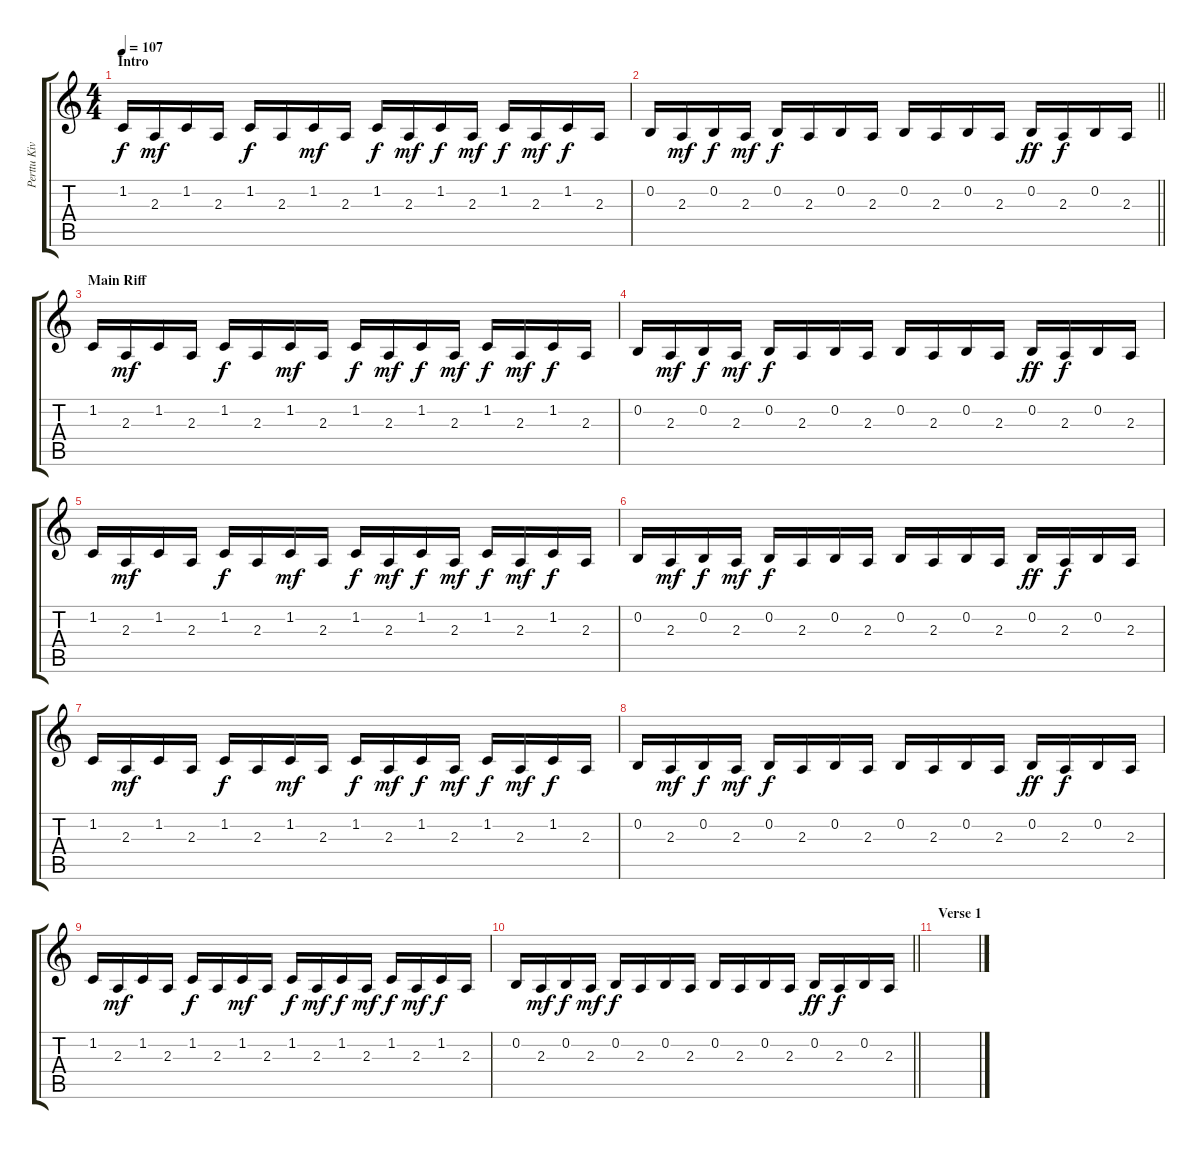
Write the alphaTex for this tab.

\track ("Perttu Kivilaakso" "Perttu Kiv") {instrument cello}
\staff {score tabs}
\tuning (E4 B3 G3 D3 A2 E2) {hide}
\ts (4 4)
\section ("" "Intro")
\tempo 107
\clef g2
\ks c
1.2.16{dy f instrument cello} 2.3.16{dy mf} 1.2.16 2.3.16 1.2.16{dy f} 2.3.16 1.2.16{dy mf} 2.3.16 1.2.16{dy f} 2.3.16{dy mf} 1.2.16{dy f} 2.3.16{dy mf} 1.2.16{dy f} 2.3.16{dy mf} 1.2.16{dy f} 2.3.16 |
\barLineRight lightlight
0.2.16 2.3.16{dy mf} 0.2.16{dy f} 2.3.16{dy mf} 0.2.16{dy f} 2.3.16 0.2.16 2.3.16 0.2.16 2.3.16 0.2.16 2.3.16 0.2.16{dy ff} 2.3.16{dy f} 0.2.16 2.3.16 |
\section ("" "Main Riff")
1.2.16 2.3.16{dy mf} 1.2.16 2.3.16 1.2.16{dy f} 2.3.16 1.2.16{dy mf} 2.3.16 1.2.16{dy f} 2.3.16{dy mf} 1.2.16{dy f} 2.3.16{dy mf} 1.2.16{dy f} 2.3.16{dy mf} 1.2.16{dy f} 2.3.16 |
0.2.16 2.3.16{dy mf} 0.2.16{dy f} 2.3.16{dy mf} 0.2.16{dy f} 2.3.16 0.2.16 2.3.16 0.2.16 2.3.16 0.2.16 2.3.16 0.2.16{dy ff} 2.3.16{dy f} 0.2.16 2.3.16 |
1.2.16 2.3.16{dy mf} 1.2.16 2.3.16 1.2.16{dy f} 2.3.16 1.2.16{dy mf} 2.3.16 1.2.16{dy f} 2.3.16{dy mf} 1.2.16{dy f} 2.3.16{dy mf} 1.2.16{dy f} 2.3.16{dy mf} 1.2.16{dy f} 2.3.16 |
0.2.16 2.3.16{dy mf} 0.2.16{dy f} 2.3.16{dy mf} 0.2.16{dy f} 2.3.16 0.2.16 2.3.16 0.2.16 2.3.16 0.2.16 2.3.16 0.2.16{dy ff} 2.3.16{dy f} 0.2.16 2.3.16 |
1.2.16 2.3.16{dy mf} 1.2.16 2.3.16 1.2.16{dy f} 2.3.16 1.2.16{dy mf} 2.3.16 1.2.16{dy f} 2.3.16{dy mf} 1.2.16{dy f} 2.3.16{dy mf} 1.2.16{dy f} 2.3.16{dy mf} 1.2.16{dy f} 2.3.16 |
0.2.16 2.3.16{dy mf} 0.2.16{dy f} 2.3.16{dy mf} 0.2.16{dy f} 2.3.16 0.2.16 2.3.16 0.2.16 2.3.16 0.2.16 2.3.16 0.2.16{dy ff} 2.3.16{dy f} 0.2.16 2.3.16 |
1.2.16 2.3.16{dy mf} 1.2.16 2.3.16 1.2.16{dy f} 2.3.16 1.2.16{dy mf} 2.3.16 1.2.16{dy f} 2.3.16{dy mf} 1.2.16{dy f} 2.3.16{dy mf} 1.2.16{dy f} 2.3.16{dy mf} 1.2.16{dy f} 2.3.16 |
\barLineRight lightlight
0.2.16 2.3.16{dy mf} 0.2.16{dy f} 2.3.16{dy mf} 0.2.16{dy f} 2.3.16 0.2.16 2.3.16 0.2.16 2.3.16 0.2.16 2.3.16 0.2.16{dy ff} 2.3.16{dy f} 0.2.16 2.3.16 |
\section ("" "Verse 1")
